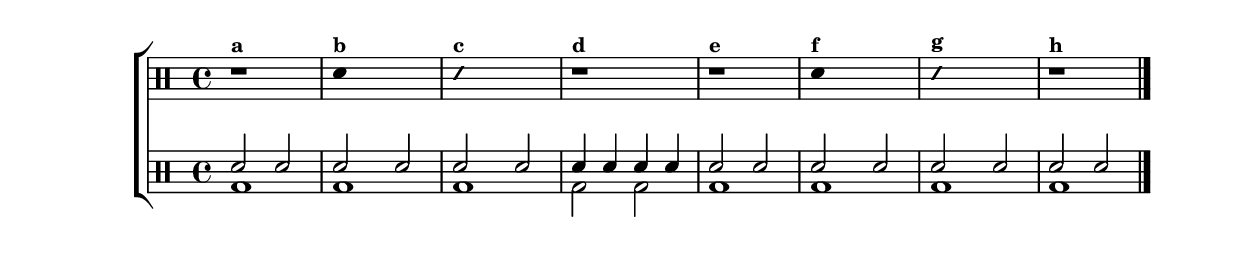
\version "2.10.00"

%\header {title = "improvisando com duas notas tambem"}

\new ChoirStaff <<

  \drummode <<

    \drums {
%%((
%{
%%))
      \set Staff.instrumentName = \markup {"Percussão"}
      \set Staff.shortInstrumentName = "Perc"
%%((
%}
%%))
      \override Staff.TimeSignature #'style = #'()
      \time 4/4
      


      r1^\markup {\small \bold {"a"}}

      \override Stem #'transparent = ##t

      sn4^\markup {\small \bold {"b"}} s2. 

      \override NoteHead #'style = #'slash
      \override NoteHead #'font-size = #-4

      sn4^\markup {\small \bold {"c"}} s2.

      \revert NoteHead #'style 
      \revert NoteHead #'font-size

      r1^\markup {\small \bold {"d"}}

      r1^\markup {\small \bold {"e"}} 


      sn4^\markup {\small \bold {"f"}} s2. 

      \override NoteHead #'style = #'slash
      \override NoteHead #'font-size = #-4

      sn4^\markup {\small \bold {"g"}} s2.

      \revert NoteHead #'style
      \revert NoteHead #'font-size
      
      r1^\markup {\small \bold {"h"}} 

      \bar "|."



    }


    \drums {

      \override Staff.TimeSignature #'style = #'()
      \time 4/4 

      \context DrumVoice = "1" { }
      \context DrumVoice = "2" {  }

      <<
        {sn2 sn 
         sn2 sn  
         sn2 sn  
         sn4 sn sn sn  
         sn2 sn  
         sn2 sn  
         sn2 sn  
         sn2 sn     
       }
        \\{ bd1 bd1 bd1 bd2 bd bd1 bd1 bd1 bd1 }
      >>


      \bar "|."

    }

  >>

>>